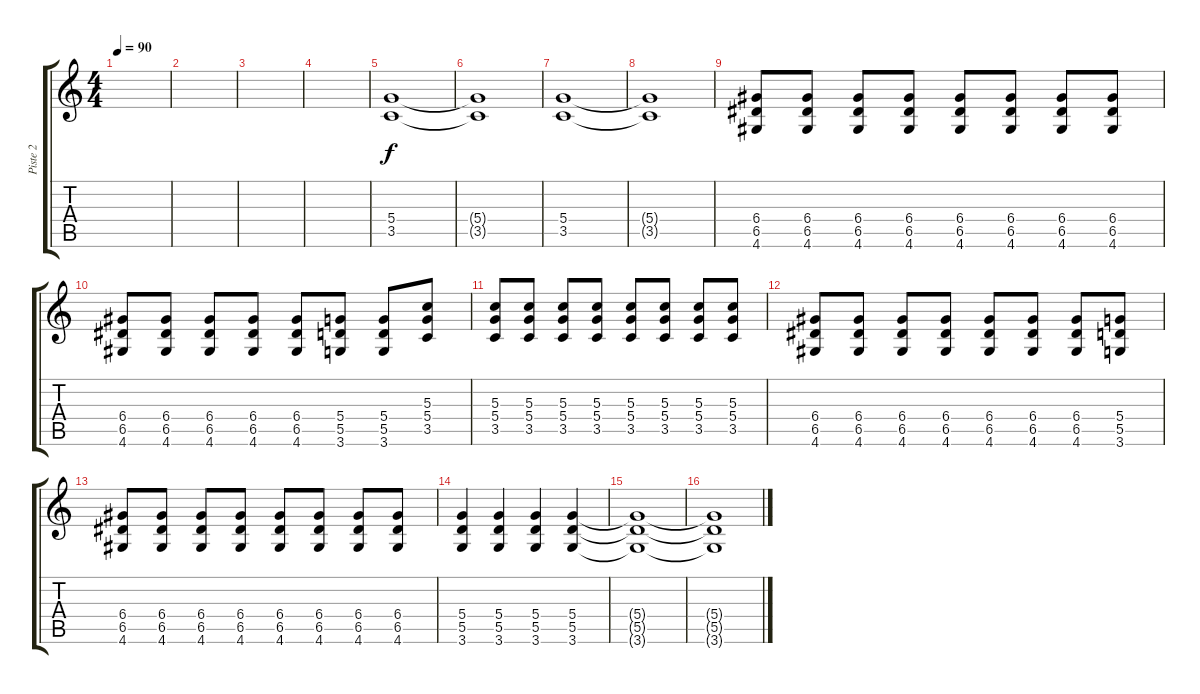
\track ("Piste 2" "Piste 2") {instrument distortionguitar}
\staff {score tabs}
\tuning (E4 B3 G3 D3 A2 E2) {hide}
\ts (4 4)
\tempo 90
\clef g2
\ks c
|
|
|
|
(5.4 3.5).1 |
(5.4{t} 3.5{t}).1 |
(5.4 3.5).1 |
(5.4{t} 3.5{t}).1 |
(6.4 6.5 4.6).8 (6.4 6.5 4.6).8 (6.4 6.5 4.6).8 (6.4 6.5 4.6).8 (6.4 6.5 4.6).8 (6.4 6.5 4.6).8 (6.4 6.5 4.6).8 (6.4 6.5 4.6).8 |
(6.4 6.5 4.6).8 (6.4 6.5 4.6).8 (6.4 6.5 4.6).8 (6.4 6.5 4.6).8 (6.4 6.5 4.6).8 (5.4 5.5 3.6).8 (5.4 5.5 3.6).8 (5.3 5.4 3.5).8 |
(5.3 5.4 3.5).8 (5.3 5.4 3.5).8 (5.3 5.4 3.5).8 (5.3 5.4 3.5).8 (5.3 5.4 3.5).8 (5.3 5.4 3.5).8 (5.3 5.4 3.5).8 (5.3 5.4 3.5).8 |
(6.4 6.5 4.6).8 (6.4 6.5 4.6).8 (6.4 6.5 4.6).8 (6.4 6.5 4.6).8 (6.4 6.5 4.6).8 (6.4 6.5 4.6).8 (6.4 6.5 4.6).8 (5.4 5.5 3.6).8 |
(6.4 6.5 4.6).8 (6.4 6.5 4.6).8 (6.4 6.5 4.6).8 (6.4 6.5 4.6).8 (6.4 6.5 4.6).8 (6.4 6.5 4.6).8 (6.4 6.5 4.6).8 (6.4 6.5 4.6).8 |
(5.4 5.5 3.6).4 (5.4 5.5 3.6).4 (5.4 5.5 3.6).4 (5.4 5.5 3.6).4 |
(5.4{t} 5.5{t} 3.6{t}).1 |
(5.4{t} 5.5{t} 3.6{t}).1
